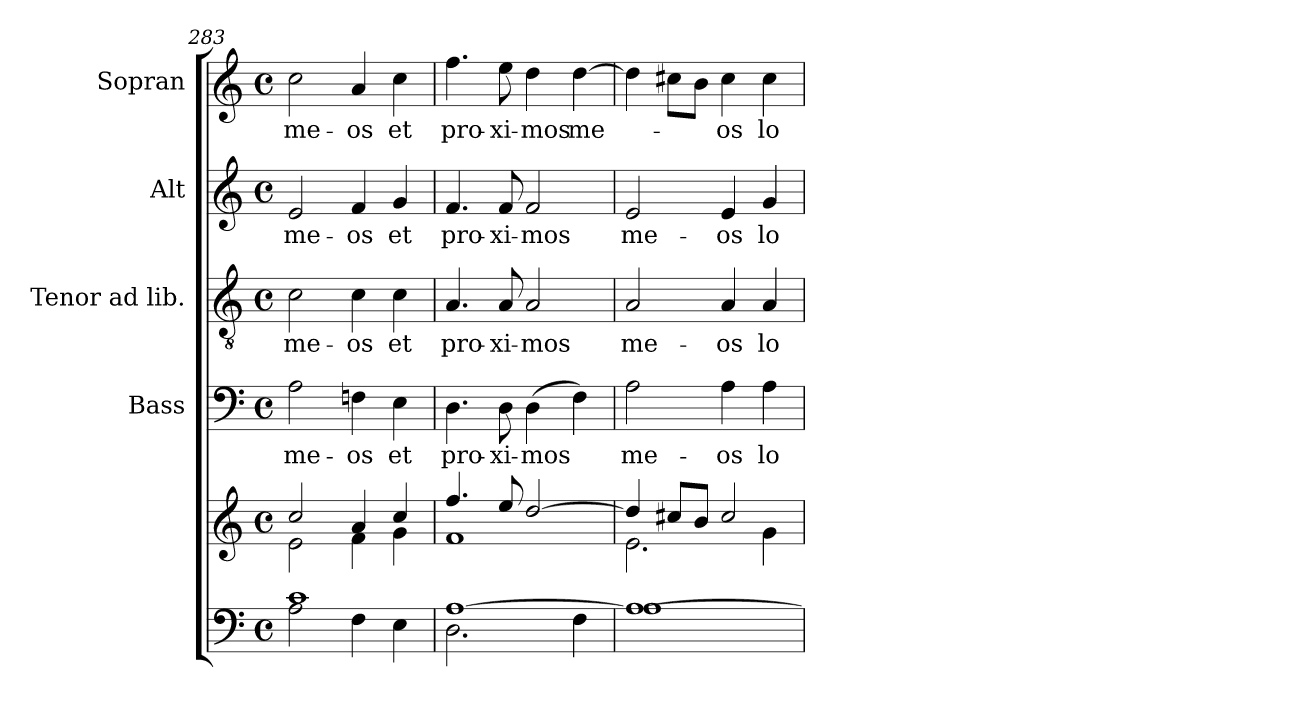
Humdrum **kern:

**kern	**kern	**kern	**text	**kern	**text	**kern	**text	**kern	**text
*part5	*part5	*part4	*part4	*part3	*part3	*part2	*part2	*part1	*part1
*staff6	*staff5	*staff4	*staff4	*staff3	*staff3	*staff2	*staff2	*staff1	*staff1
*	*	*I"Bass	*	*I"Tenor ad lib.	*	*I"Alt	*	*I"Sopran	*
*	*	*I'B.	*	*I'T.	*	*I'A.	*	*I'S.	*
*clefF4	*clefG2	*clefF4	*	*clefGv2	*	*clefG2	*	*clefG2	*
*k[]	*k[]	*k[]	*	*k[]	*	*k[]	*	*k[]	*
*C:	*C:	*C:	*	*C:	*	*C:	*	*C:	*
*M4/4	*M4/4	*M4/4	*	*M4/4	*	*M4/4	*	*M4/4	*
*met(c)	*met(c)	*met(c)	*	*met(c)	*	*met(c)	*	*met(c)	*
=283	=283	=283	=283	=283	=283	=283	=283	=283	=283
*^	*^	*	*	*	*	*	*	*	*
!	!	!	!	!	!LO:LY:b	!	!LO:LY:b	!	!LO:LY:b	!	!LO:LY:b
1c	2A\	2cc/	2e\	2A\	me-	2c\	me-	2e/	me-	2cc\	me-
!	!	!	!	!	!LO:LY:b	!	!LO:LY:b	!	!LO:LY:b	!	!LO:LY:b
.	4F\	4a/	4f\	4Fn\	-os	4c\	-os	4f/	-os	4a/	-os
!	!	!	!	!	!LO:LY:b	!	!LO:LY:b	!	!LO:LY:b	!	!LO:LY:b
.	4E\	4cc/	4g\	4E\	et	4c\	et	4g/	et	4cc\	et
!!LO:LB:g=z
=284	=284	=284	=284	=284	=284	=284	=284	=284	=284	=284	=284
!	!	!	!	!	!LO:LY:b	!	!LO:LY:b	!	!LO:LY:b	!	!LO:LY:b
[>1A	2.D\	4.ff/	1f	4.D\	pro-	4.A/	pro-	4.f/	pro-	4.ff\	pro-
!	!	!	!	!	!LO:LY:b	!	!LO:LY:b	!	!LO:LY:b	!	!LO:LY:b
.	.	8ee/	.	8D\	-xi-	8A/	-xi-	8f/	-xi-	8ee\	-xi-
!	!	!	!	!	!LO:LY:b	!	!LO:LY:b	!	!LO:LY:b	!	!LO:LY:b
.	.	[>2dd/	.	(>4D\	-mos	2A/	-mos	2f/	-mos	4dd\	-mos
!	!	!	!	!	!	!	!	!	!	!	!LO:LY:b
.	4F\	.	.	4F\)	.	.	.	.	.	[4dd\	me-
=285	=285	=285	=285	=285	=285	=285	=285	=285	=285	=285	=285
!	!	!	!	!	!LO:LY:b	!	!LO:LY:b	!	!LO:LY:b	!	!
1A_	1A	4dd/]	2.e\	2A\	me-	2A/	me-	2e/	me-	4dd\]	.
.	.	8cc#X/L	.	.	.	.	.	.	.	8cc#X\L	.
.	.	8b/J	.	.	.	.	.	.	.	8b\J	.
!	!	!	!	!	!LO:LY:b	!	!LO:LY:b	!	!LO:LY:b	!	!LO:LY:b
.	.	2cc#/	.	4A\	-os	4A/	-os	4e/	-os	4cc#\	-os
!	!	!	!	!	!LO:LY:b	!	!LO:LY:b	!	!LO:LY:b	!	!LO:LY:b
.	.	.	4g\	4A\	lo-	4A/	lo-	4g/	lo-	4cc#\	lo-
*v	*v	*	*	*	*	*	*	*	*	*	*
*	*v	*v	*	*	*	*	*	*	*	*
=	=	=	=	=	=	=	=	=	=
*-	*-	*-	*-	*-	*-	*-	*-	*-	*-
